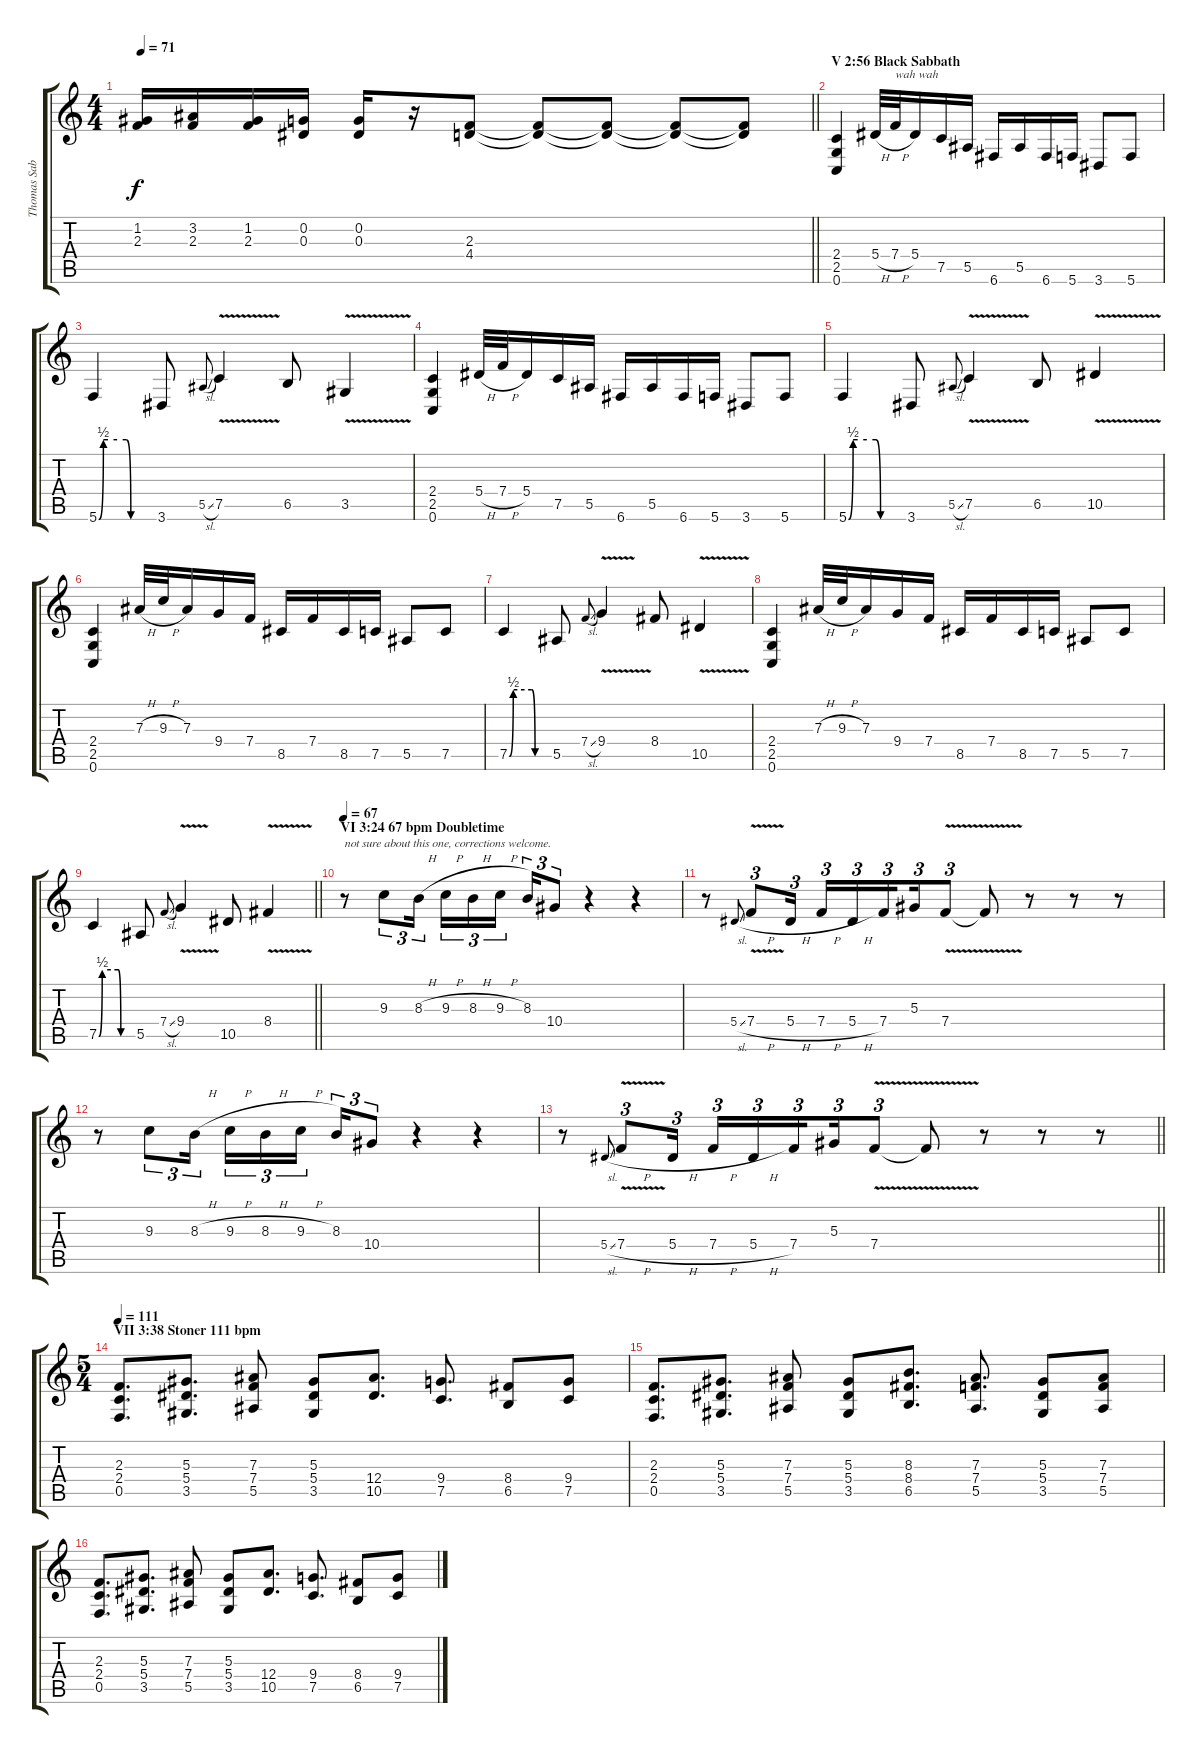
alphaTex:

\track ("Thomas Sabbathi (Guitar) C Tuning" "Thomas Sab") {instrument acousticguitarsteel}
\staff {score tabs}
\tuning (C4 G3 Eb3 Bb2 F2 C2) {hide}
\ts (4 4)
\tempo 71
\clef g2
\barLineRight lightlight
\ks c
(1.2 2.3).16{dy f} (3.2 2.3).16 (1.2 2.3).16 (0.2 0.3).16 (0.2 0.3).16 r.16 (2.3 4.4).8 (2.3{t} 4.4{t}).8 (2.3{t} 4.4{t}).8 (2.3{t} 4.4{t}).8 (2.3{t} 4.4{t}).8 |
\section ("" "V 2:56 Black Sabbath")
(2.4 2.5 0.6).4{instrument overdrivenguitar} 5.4{h}.32 7.4{h}.32{txt "wah wah"} 5.4.16 7.5.16 5.5.16 6.6.16 5.5.16 6.6.16 5.6.16 3.6.8 5.6.8 |
5.6{be (custom 0 0 5 2 10 2 20 2 30 2 35 0 60 0)}.4 3.6.8 5.5{sl}.8{gr onbeat} 7.5{v}.4 6.5.8 3.5{v}.4 |
(2.4 2.5 0.6).4 5.4{h}.32 7.4{h}.32 5.4.16 7.5.16 5.5.16 6.6.16 5.5.16 6.6.16 5.6.16 3.6.8 5.6.8 |
5.6{be (custom 0 0 5 2 10 2 20 2 30 2 35 0 60 0)}.4 3.6.8 5.5{sl}.8{gr onbeat} 7.5{v}.4 6.5.8 10.5{v}.4 |
(2.4 2.5 0.6).4 7.3{h}.32 9.3{h}.32 7.3.16 9.4.16 7.4.16 8.5.16 7.4.16 8.5.16 7.5.16 5.5.8 7.5.8 |
7.5{be (custom 0 0 6 2 34 2 39 0 60 0)}.4 5.5.8 7.4{sl}.8{gr onbeat} 9.4{v}.4 8.4.8 10.5{v}.4 |
(2.4 2.5 0.6).4 7.3{h}.32 9.3{h}.32 7.3.16 9.4.16 7.4.16 8.5.16 7.4.16 8.5.16 7.5.16 5.5.8 7.5.8 |
\barLineRight lightlight
7.5{be (custom 0 0 6 2 34 2 39 0 60 0)}.4 5.5.8 7.4{sl}.8{gr onbeat} 9.4{v}.4 10.5.8 8.4{v}.4 |
\section ("" "VI 3:24 67 bpm Doubletime")
\tempo 67
r.8{txt "not sure about this one, corrections welcome." instrument overdrivenguitar} 9.3.8{tu (3 2)} 8.3{h}.16{tu (3 2)} 9.3{h}.16{tu (3 2)} 8.3{h}.16{tu (3 2)} 9.3{h}.16{tu (3 2) beam splitsecondary} 8.3.16{tu (3 2)} 10.4.8{tu (3 2)} r.4 r.4 |
r.8 5.4{sl}.8{gr onbeat} 7.4{v h}.8{tu (3 2)} 5.4{h}.16{tu (3 2)} 7.4{h}.16{tu (3 2)} 5.4{h}.16{tu (3 2)} 7.4.16{tu (3 2) beam splitsecondary} 5.3.16{tu (3 2)} 7.4{v}.8{tu (3 2)} 7.4{t}.8 r.8 r.8 r.8 |
r.8 9.3.8{tu (3 2)} 8.3{h}.16{tu (3 2)} 9.3{h}.16{tu (3 2)} 8.3{h}.16{tu (3 2)} 9.3{h}.16{tu (3 2) beam splitsecondary} 8.3.16{tu (3 2)} 10.4.8{tu (3 2)} r.4 r.4 |
\barLineRight lightlight
r.8 5.4{sl}.8{gr onbeat} 7.4{v h}.8{tu (3 2)} 5.4{h}.16{tu (3 2)} 7.4{h}.16{tu (3 2)} 5.4{h}.16{tu (3 2)} 7.4.16{tu (3 2) beam splitsecondary} 5.3.16{tu (3 2)} 7.4{v}.8{tu (3 2)} 7.4{t}.8 r.8 r.8 r.8 |
\ts (5 4)
\section ("" "VII 3:38 Stoner 111 bpm")
\tempo 111
(2.3 2.4 0.5).8{d} (5.3 5.4 3.5).8{d} (7.3 7.4 5.5).8 (5.3 5.4 3.5).8 (12.4 10.5).8{d} (9.4 7.5).8{d} (8.4 6.5).8 (9.4 7.5).8 |
(2.3 2.4 0.5).8{d} (5.3 5.4 3.5).8{d} (7.3 7.4 5.5).8 (5.3 5.4 3.5).8 (8.3 8.4 6.5).8{d} (7.3 7.4 5.5).8{d} (5.3 5.4 3.5).8 (7.3 7.4 5.5).8 |
(2.3 2.4 0.5).8{d} (5.3 5.4 3.5).8{d} (7.3 7.4 5.5).8 (5.3 5.4 3.5).8 (12.4 10.5).8{d} (9.4 7.5).8{d} (8.4 6.5).8 (9.4 7.5).8
